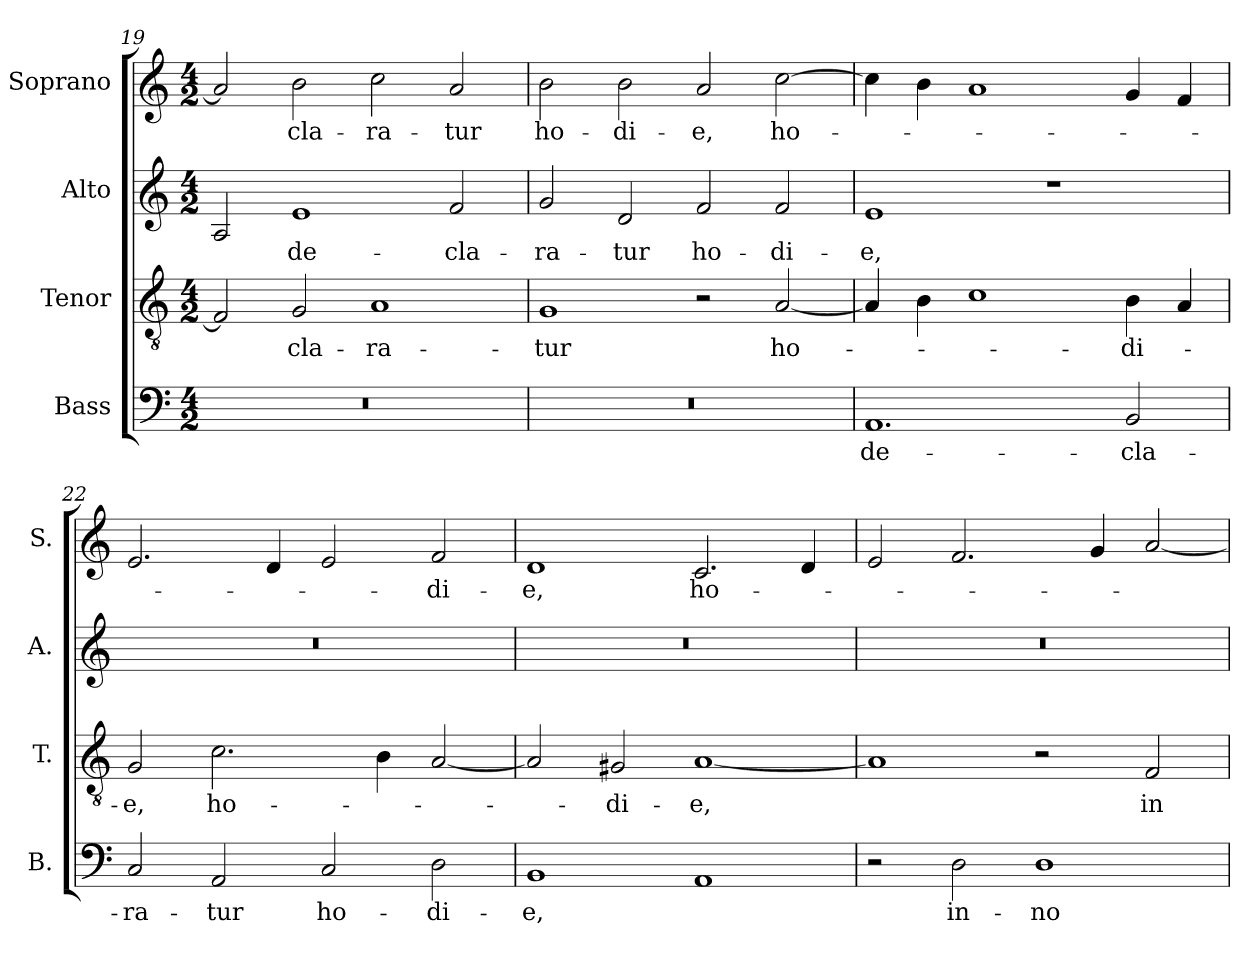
**kern	**text	**kern	**text	**kern	**text	**kern	**text
*part4	*part4	*part3	*part3	*part2	*part2	*part1	*part1
*staff4	*staff4	*staff3	*staff3	*staff2	*staff2	*staff1	*staff1
*I"Bass	*	*I"Tenor	*	*I"Alto	*	*I"Soprano	*
*I'B.	*	*I'T.	*	*I'A.	*	*I'S.	*
*clefF4	*	*clefGv2	*	*clefG2	*	*clefG2	*
*	*	*ITrd7c12	*	*	*	*	*
*k[]	*	*k[]	*	*k[]	*	*k[]	*
*C:	*	*C:	*	*C:	*	*C:	*
*M4/2	*	*M4/2	*	*M4/2	*	*M4/2	*
=19	=19	=19	=19	=19	=19	=19	=19
!LO:N:vis=1	!	!	!	!	!	!	!
0r	.	2FFi/]	.	2Ai/	.	2ai/]	.
!	!	!	!LO:LY:b:color=#000000	!	!	!	!
!	!	!	!	!	!LO:LY:b:color=#000000	!	!
!	!	!	!	!	!	!	!LO:LY:b:color=#000000
.	.	2GGi/	-cla-	1ei	de-	2bi\	-cla-
!	!	!	!LO:LY:b:color=#000000	!	!	!	!
!	!	!	!	!	!	!	!LO:LY:b:color=#000000
.	.	1AAi	-ra-	.	.	2cci\	-ra-
!	!	!	!	!	!LO:LY:b:color=#000000	!	!
!	!	!	!	!	!	!	!LO:LY:b:color=#000000
.	.	.	.	2fi/	-cla-	2ai/	-tur
=20	=20	=20	=20	=20	=20	=20	=20
!LO:N:vis=1	!	!	!	!	!	!	!
!	!	!	!LO:LY:b:color=#000000	!	!	!	!
!	!	!	!	!	!LO:LY:b:color=#000000	!	!
!	!	!	!	!	!	!	!LO:LY:b:color=#000000
0r	.	1GGi	-tur	2gi/	-ra-	2bi\	ho-
!	!	!	!	!	!LO:LY:b:color=#000000	!	!
!	!	!	!	!	!	!	!LO:LY:b:color=#000000
.	.	.	.	2di/	-tur	2bi\	-di-
!	!	!	!	!	!LO:LY:b:color=#000000	!	!
!	!	!	!	!	!	!	!LO:LY:b:color=#000000
.	.	2r	.	2fi/	ho-	2ai/	-e,
!	!	!	!LO:LY:b:color=#000000	!	!	!	!
!	!	!	!	!	!LO:LY:b:color=#000000	!	!
!	!	!	!	!	!	!	!LO:LY:b:color=#000000
.	.	[2AAi/	ho-	2fi/	-di-	[2cci\	ho-
=21	=21	=21	=21	=21	=21	=21	=21
!	!LO:LY:b:color=#000000	!	!	!	!	!	!
!	!	!	!	!	!LO:LY:b:color=#000000	!	!
1.AAi	de-	4AAi/]	.	1ei	-e,	4cci\]	.
.	.	4BBi\	.	.	.	4bi\	.
.	.	1Ci	.	.	.	1ai	.
.	.	.	.	1r	.	.	.
!	!LO:LY:b:color=#000000	!	!	!	!	!	!
!	!	!	!LO:LY:b:color=#000000	!	!	!	!
2BBi/	-cla-	4BBi\	-di-	.	.	4gi/	.
.	.	4AAi/	.	.	.	4fi/	.
=22	=22	=22	=22	=22	=22	=22	=22
!	!LO:LY:b:color=#000000	!	!	!	!	!	!
!	!	!	!LO:LY:b:color=#000000	!LO:N:vis=1	!	!	!
2Ci/	-ra-	2GGi/	-e,	0r	.	2.ei/	.
!	!LO:LY:b:color=#000000	!	!	!	!	!	!
!	!	!	!LO:LY:b:color=#000000	!	!	!	!
2AAi/	-tur	2.Ci\	ho-	.	.	.	.
.	.	.	.	.	.	4di/	.
!	!LO:LY:b:color=#000000	!	!	!	!	!	!
2Ci/	ho-	.	.	.	.	2ei/	.
.	.	4BBi\	.	.	.	.	.
!	!LO:LY:b:color=#000000	!	!	!	!	!	!
!	!	!	!	!	!	!	!LO:LY:b:color=#000000
2Di\	-di-	[2AAi/	.	.	.	2fi/	-di-
=23	=23	=23	=23	=23	=23	=23	=23
!	!LO:LY:b:color=#000000	!	!	!LO:N:vis=1	!	!	!
!	!	!	!	!	!	!	!LO:LY:b:color=#000000
1BBi	-e,	2AAi/]	.	0r	.	1di	-e,
!	!	!	!LO:LY:b:color=#000000	!	!	!	!
.	.	2GG#Xi/	-di-	.	.	.	.
!	!	!	!LO:LY:b:color=#000000	!	!	!	!
!	!	!	!	!	!	!	!LO:LY:b:color=#000000
1AAi	.	[1AAi	-e,	.	.	2.ci/	ho-
.	.	.	.	.	.	4di/	.
=24	=24	=24	=24	=24	=24	=24	=24
!	!	!	!	!LO:N:vis=1	!	!	!
2r	.	1AAi]	.	0r	.	2ei/	.
!	!LO:LY:b:color=#000000	!	!	!	!	!	!
2Di\	in-	.	.	.	.	2.fi/	.
!	!LO:LY:b:color=#000000	!	!	!	!	!	!
1Di	-no-	2r	.	.	.	.	.
.	.	.	.	.	.	4gi/	.
!	!	!	!LO:LY:b:color=#000000	!	!	!	!
.	.	2FFi/	in-	.	.	[2ai/	.
=	=	=	=	=	=	=	=
*-	*-	*-	*-	*-	*-	*-	*-
